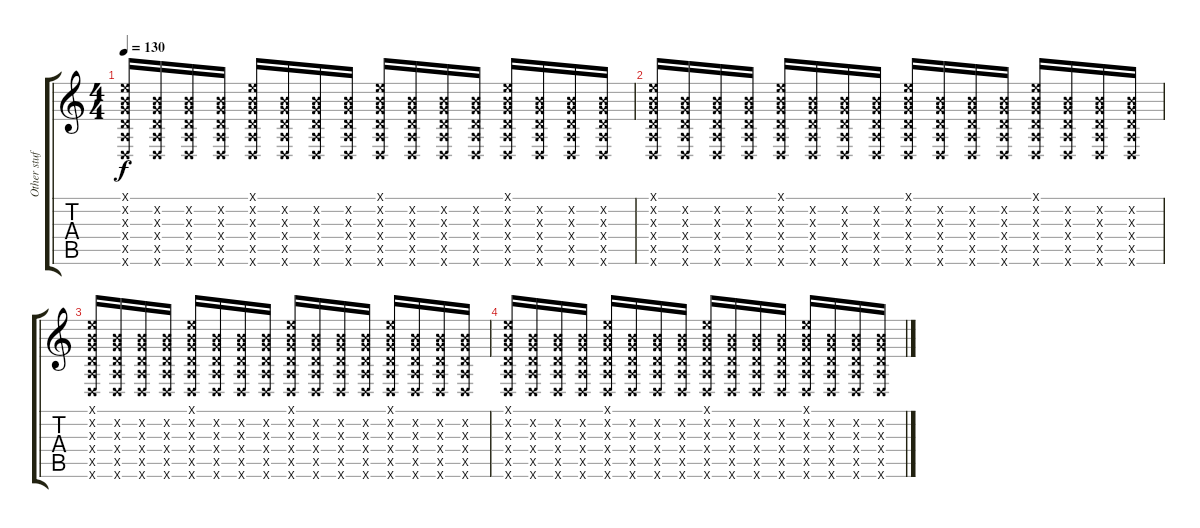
\track ("Other stuff" "Other stuf") {instrument distortionguitar}
\staff {score tabs}
\tuning (E4 B3 G3 D3 A2 D2) {hide}
\ts (4 4)
\tempo 130
\clef g2
\ks c
(0.1{x} 0.2{x} 0.3{x} 0.4{x} 0.5{x} 0.6{x}).16{dy f} (0.2{x} 0.3{x} 0.4{x} 0.5{x} 0.6{x}).16 (0.2{x} 0.3{x} 0.4{x} 0.5{x} 0.6{x}).16 (0.2{x} 0.3{x} 0.4{x} 0.5{x} 0.6{x}).16 (0.1{x} 0.2{x} 0.3{x} 0.4{x} 0.5{x} 0.6{x}).16 (0.2{x} 0.3{x} 0.4{x} 0.5{x} 0.6{x}).16 (0.2{x} 0.3{x} 0.4{x} 0.5{x} 0.6{x}).16 (0.2{x} 0.3{x} 0.4{x} 0.5{x} 0.6{x}).16 (0.1{x} 0.2{x} 0.3{x} 0.4{x} 0.5{x} 0.6{x}).16 (0.2{x} 0.3{x} 0.4{x} 0.5{x} 0.6{x}).16 (0.2{x} 0.3{x} 0.4{x} 0.5{x} 0.6{x}).16 (0.2{x} 0.3{x} 0.4{x} 0.5{x} 0.6{x}).16 (0.1{x} 0.2{x} 0.3{x} 0.4{x} 0.5{x} 0.6{x}).16 (0.2{x} 0.3{x} 0.4{x} 0.5{x} 0.6{x}).16 (0.2{x} 0.3{x} 0.4{x} 0.5{x} 0.6{x}).16 (0.2{x} 0.3{x} 0.4{x} 0.5{x} 0.6{x}).16 |
(0.1{x} 0.2{x} 0.3{x} 0.4{x} 0.5{x} 0.6{x}).16 (0.2{x} 0.3{x} 0.4{x} 0.5{x} 0.6{x}).16 (0.2{x} 0.3{x} 0.4{x} 0.5{x} 0.6{x}).16 (0.2{x} 0.3{x} 0.4{x} 0.5{x} 0.6{x}).16 (0.1{x} 0.2{x} 0.3{x} 0.4{x} 0.5{x} 0.6{x}).16 (0.2{x} 0.3{x} 0.4{x} 0.5{x} 0.6{x}).16 (0.2{x} 0.3{x} 0.4{x} 0.5{x} 0.6{x}).16 (0.2{x} 0.3{x} 0.4{x} 0.5{x} 0.6{x}).16 (0.1{x} 0.2{x} 0.3{x} 0.4{x} 0.5{x} 0.6{x}).16 (0.2{x} 0.3{x} 0.4{x} 0.5{x} 0.6{x}).16 (0.2{x} 0.3{x} 0.4{x} 0.5{x} 0.6{x}).16 (0.2{x} 0.3{x} 0.4{x} 0.5{x} 0.6{x}).16 (0.1{x} 0.2{x} 0.3{x} 0.4{x} 0.5{x} 0.6{x}).16 (0.2{x} 0.3{x} 0.4{x} 0.5{x} 0.6{x}).16 (0.2{x} 0.3{x} 0.4{x} 0.5{x} 0.6{x}).16 (0.2{x} 0.3{x} 0.4{x} 0.5{x} 0.6{x}).16 |
(0.1{x} 0.2{x} 0.3{x} 0.4{x} 0.5{x} 0.6{x}).16 (0.2{x} 0.3{x} 0.4{x} 0.5{x} 0.6{x}).16 (0.2{x} 0.3{x} 0.4{x} 0.5{x} 0.6{x}).16 (0.2{x} 0.3{x} 0.4{x} 0.5{x} 0.6{x}).16 (0.1{x} 0.2{x} 0.3{x} 0.4{x} 0.5{x} 0.6{x}).16 (0.2{x} 0.3{x} 0.4{x} 0.5{x} 0.6{x}).16 (0.2{x} 0.3{x} 0.4{x} 0.5{x} 0.6{x}).16 (0.2{x} 0.3{x} 0.4{x} 0.5{x} 0.6{x}).16 (0.1{x} 0.2{x} 0.3{x} 0.4{x} 0.5{x} 0.6{x}).16 (0.2{x} 0.3{x} 0.4{x} 0.5{x} 0.6{x}).16 (0.2{x} 0.3{x} 0.4{x} 0.5{x} 0.6{x}).16 (0.2{x} 0.3{x} 0.4{x} 0.5{x} 0.6{x}).16 (0.1{x} 0.2{x} 0.3{x} 0.4{x} 0.5{x} 0.6{x}).16 (0.2{x} 0.3{x} 0.4{x} 0.5{x} 0.6{x}).16 (0.2{x} 0.3{x} 0.4{x} 0.5{x} 0.6{x}).16 (0.2{x} 0.3{x} 0.4{x} 0.5{x} 0.6{x}).16 |
(0.1{x} 0.2{x} 0.3{x} 0.4{x} 0.5{x} 0.6{x}).16 (0.2{x} 0.3{x} 0.4{x} 0.5{x} 0.6{x}).16 (0.2{x} 0.3{x} 0.4{x} 0.5{x} 0.6{x}).16 (0.2{x} 0.3{x} 0.4{x} 0.5{x} 0.6{x}).16 (0.1{x} 0.2{x} 0.3{x} 0.4{x} 0.5{x} 0.6{x}).16 (0.2{x} 0.3{x} 0.4{x} 0.5{x} 0.6{x}).16 (0.2{x} 0.3{x} 0.4{x} 0.5{x} 0.6{x}).16 (0.2{x} 0.3{x} 0.4{x} 0.5{x} 0.6{x}).16 (0.1{x} 0.2{x} 0.3{x} 0.4{x} 0.5{x} 0.6{x}).16 (0.2{x} 0.3{x} 0.4{x} 0.5{x} 0.6{x}).16 (0.2{x} 0.3{x} 0.4{x} 0.5{x} 0.6{x}).16 (0.2{x} 0.3{x} 0.4{x} 0.5{x} 0.6{x}).16 (0.1{x} 0.2{x} 0.3{x} 0.4{x} 0.5{x} 0.6{x}).16 (0.2{x} 0.3{x} 0.4{x} 0.5{x} 0.6{x}).16 (0.2{x} 0.3{x} 0.4{x} 0.5{x} 0.6{x}).16 (0.2{x} 0.3{x} 0.4{x} 0.5{x} 0.6{x}).16
